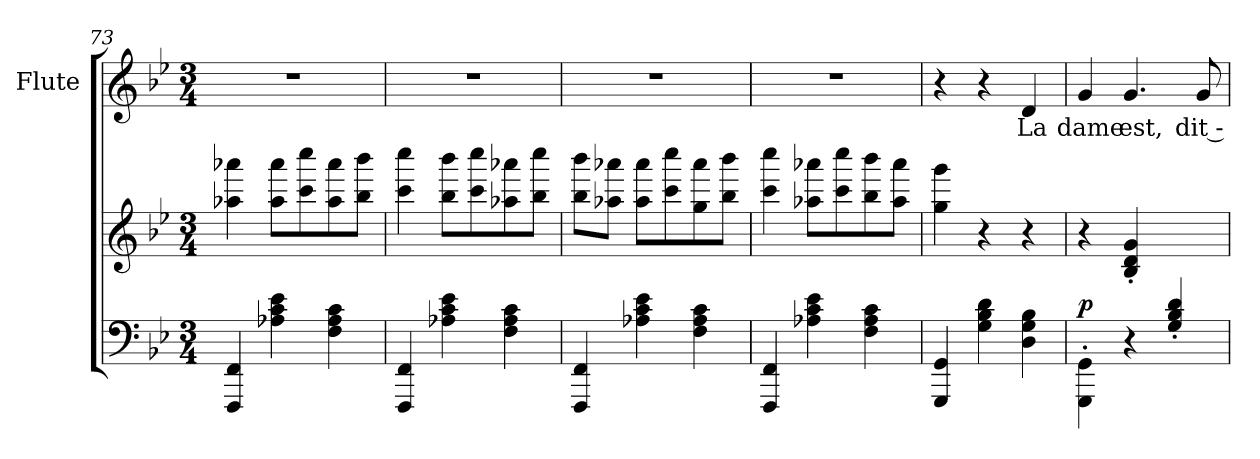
**kern	**dynam	**kern	**kern	**text
*part3	*part3	*part2	*part1	*part1
*staff3	*staff3	*staff2	*staff1	*staff1
*	*	*	*I"Flute	*
*	*	*	*I'Flu	*
*clefF4	*	*clefG2	*clefG2	*
*k[b-e-]	*	*k[b-e-]	*k[b-e-]	*
*B-:	*	*B-:	*B-:	*
*M3/4	*	*M3/4	*M3/4	*
=73	=73	=73	=73	=73
4FFF/ 4FF/	.	4aa-X\ 4aaa-X\	2.r	.
4A-X\ 4c\ 4e-\	.	8aa-\ 8aaa-\L	.	.
.	.	8ccc\ 8cccc\	.	.
4F\ 4A-\ 4c\	.	8aa-\ 8aaa-\	.	.
.	.	8bb-\ 8bbb-\J	.	.
=74	=74	=74	=74	=74
4FFF/ 4FF/	.	4ccc\ 4cccc\	2.r	.
4A-X\ 4c\ 4e-\	.	8bb-\ 8bbb-\L	.	.
.	.	8ccc\ 8cccc\	.	.
4F\ 4A-\ 4c\	.	8aa-X\ 8aaa-X\	.	.
.	.	8bb-\ 8cccc\J	.	.
!!LO:LB:g=z
=75	=75	=75	=75	=75
4FFF/ 4FF/	.	8bb-\ 8bbb-\L	2.r	.
.	.	8aa-X\ 8aaa-X\J	.	.
4A-X\ 4c\ 4e-\	.	8aa-\ 8aaa-\L	.	.
.	.	8ccc\ 8cccc\	.	.
4F\ 4A-\ 4c\	.	8gg\ 8aaa-\	.	.
.	.	8bb-\ 8bbb-\J	.	.
=76	=76	=76	=76	=76
4FFF/ 4FF/	.	4ccc\ 4cccc\	2.r	.
4A-X\ 4c\ 4e-\	.	8aa-X\ 8aaa-X\L	.	.
.	.	8ccc\ 8cccc\	.	.
4F\ 4A-\ 4c\	.	8bb-\ 8bbb-\	.	.
.	.	8aa-\ 8aaa-\J	.	.
=77	=77	=77	=77	=77
4GGG/ 4GG/	.	4gg\ 4ggg\	4r	.
4G\ 4B-\ 4d\	.	4r	4r	.
!	!	!	!	!LO:LY:b
4D\ 4G\ 4B-\	.	4r	4d/	La
=78	=78	=78	=78	=78
!	!LO:DY:a	!	!	!LO:LY:b
4GGG\'> 4GG\'>	p	4r	4g/	dame
!	!	!	!	!LO:LY:b
4r	.	4B-/'< 4d/'< 4g/'<	4.g/	est,
4G/'> 4B-/'> 4d/'>	.	4ryy	.	.
!	!	!	!	!LO:LY:b
.	.	.	8g/	dit ‑-
=	=	=	=	=
*-	*-	*-	*-	*-
